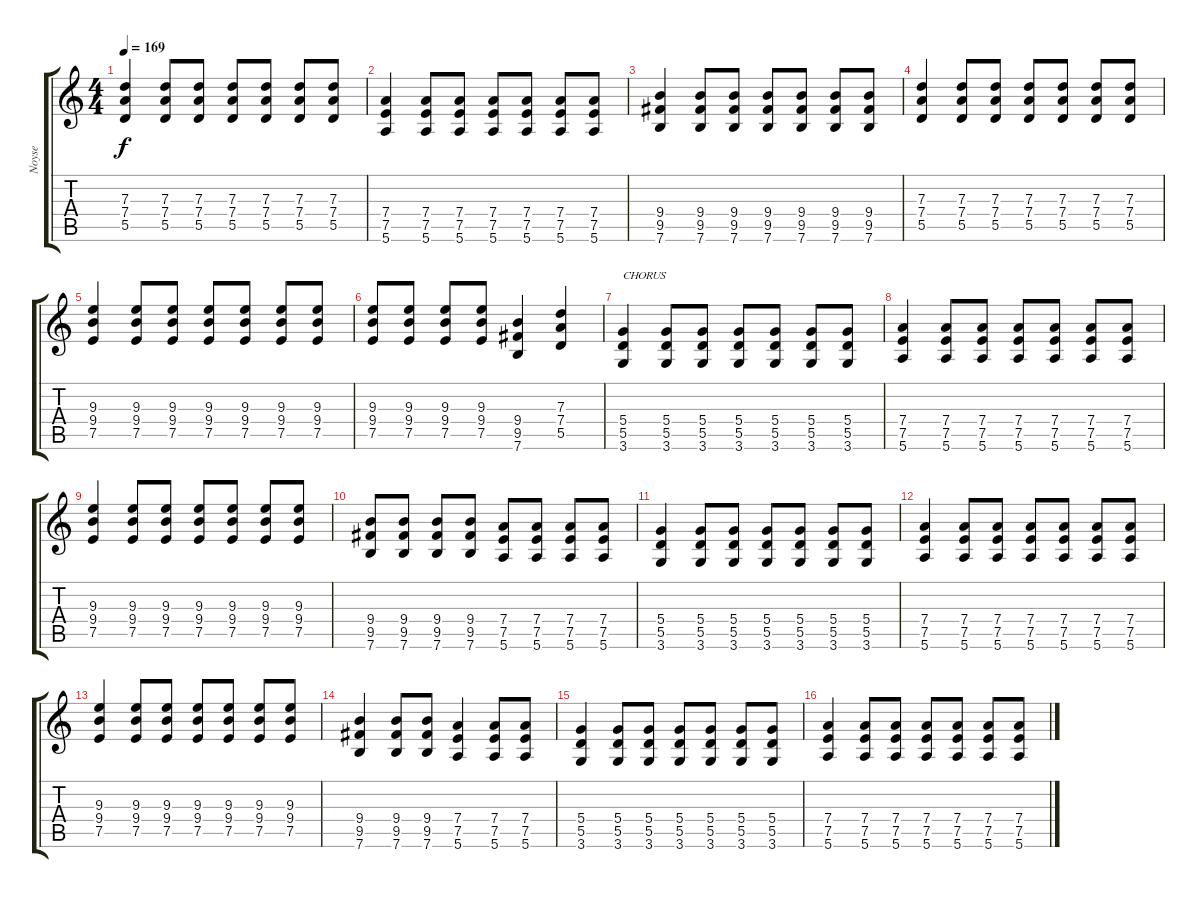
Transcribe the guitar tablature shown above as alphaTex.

\track ("Noyse" "Noyse") {instrument distortionguitar}
\staff {score tabs}
\tuning (E4 B3 G3 D3 A2 E2) {hide}
\ts (4 4)
\tempo 169
\clef g2
\ks c
(7.3 7.4 5.5).4{dy f} (7.3 7.4 5.5).8 (7.3 7.4 5.5).8 (7.3 7.4 5.5).8 (7.3 7.4 5.5).8 (7.3 7.4 5.5).8 (7.3 7.4 5.5).8 |
(7.4 7.5 5.6).4 (7.4 7.5 5.6).8 (7.4 7.5 5.6).8 (7.4 7.5 5.6).8 (7.4 7.5 5.6).8 (7.4 7.5 5.6).8 (7.4 7.5 5.6).8 |
(9.4 9.5 7.6).4 (9.4 9.5 7.6).8 (9.4 9.5 7.6).8 (9.4 9.5 7.6).8 (9.4 9.5 7.6).8 (9.4 9.5 7.6).8 (9.4 9.5 7.6).8 |
(7.3 7.4 5.5).4 (7.3 7.4 5.5).8 (7.3 7.4 5.5).8 (7.3 7.4 5.5).8 (7.3 7.4 5.5).8 (7.3 7.4 5.5).8 (7.3 7.4 5.5).8 |
(9.3 9.4 7.5).4 (9.3 9.4 7.5).8 (9.3 9.4 7.5).8 (9.3 9.4 7.5).8 (9.3 9.4 7.5).8 (9.3 9.4 7.5).8 (9.3 9.4 7.5).8 |
(9.3 9.4 7.5).8 (9.3 9.4 7.5).8 (9.3 9.4 7.5).8 (9.3 9.4 7.5).8 (9.4 9.5 7.6).4{volume 13} (7.3 7.4 5.5).4 |
(5.4 5.5 3.6).4{txt "CHORUS"} (5.4 5.5 3.6).8 (5.4 5.5 3.6).8 (5.4 5.5 3.6).8 (5.4 5.5 3.6).8 (5.4 5.5 3.6).8 (5.4 5.5 3.6).8 |
(7.4 7.5 5.6).4 (7.4 7.5 5.6).8 (7.4 7.5 5.6).8 (7.4 7.5 5.6).8 (7.4 7.5 5.6).8 (7.4 7.5 5.6).8 (7.4 7.5 5.6).8 |
(9.3 9.4 7.5).4 (9.3 9.4 7.5).8 (9.3 9.4 7.5).8 (9.3 9.4 7.5).8 (9.3 9.4 7.5).8 (9.3 9.4 7.5).8 (9.3 9.4 7.5).8 |
(9.4 9.5 7.6).8 (9.4 9.5 7.6).8 (9.4 9.5 7.6).8 (9.4 9.5 7.6).8 (7.4 7.5 5.6).8 (7.4 7.5 5.6).8 (7.4 7.5 5.6).8 (7.4 7.5 5.6).8 |
(5.4 5.5 3.6).4 (5.4 5.5 3.6).8 (5.4 5.5 3.6).8 (5.4 5.5 3.6).8 (5.4 5.5 3.6).8 (5.4 5.5 3.6).8 (5.4 5.5 3.6).8 |
(7.4 7.5 5.6).4 (7.4 7.5 5.6).8 (7.4 7.5 5.6).8 (7.4 7.5 5.6).8 (7.4 7.5 5.6).8 (7.4 7.5 5.6).8 (7.4 7.5 5.6).8 |
(9.3 9.4 7.5).4 (9.3 9.4 7.5).8 (9.3 9.4 7.5).8 (9.3 9.4 7.5).8 (9.3 9.4 7.5).8 (9.3 9.4 7.5).8 (9.3 9.4 7.5).8 |
(9.4 9.5 7.6).4 (9.4 9.5 7.6).8 (9.4 9.5 7.6).8 (7.4 7.5 5.6).4 (7.4 7.5 5.6).8 (7.4 7.5 5.6).8 |
(5.4 5.5 3.6).4 (5.4 5.5 3.6).8 (5.4 5.5 3.6).8 (5.4 5.5 3.6).8 (5.4 5.5 3.6).8 (5.4 5.5 3.6).8 (5.4 5.5 3.6).8 |
(7.4 7.5 5.6).4 (7.4 7.5 5.6).8 (7.4 7.5 5.6).8 (7.4 7.5 5.6).8 (7.4 7.5 5.6).8 (7.4 7.5 5.6).8 (7.4 7.5 5.6).8
